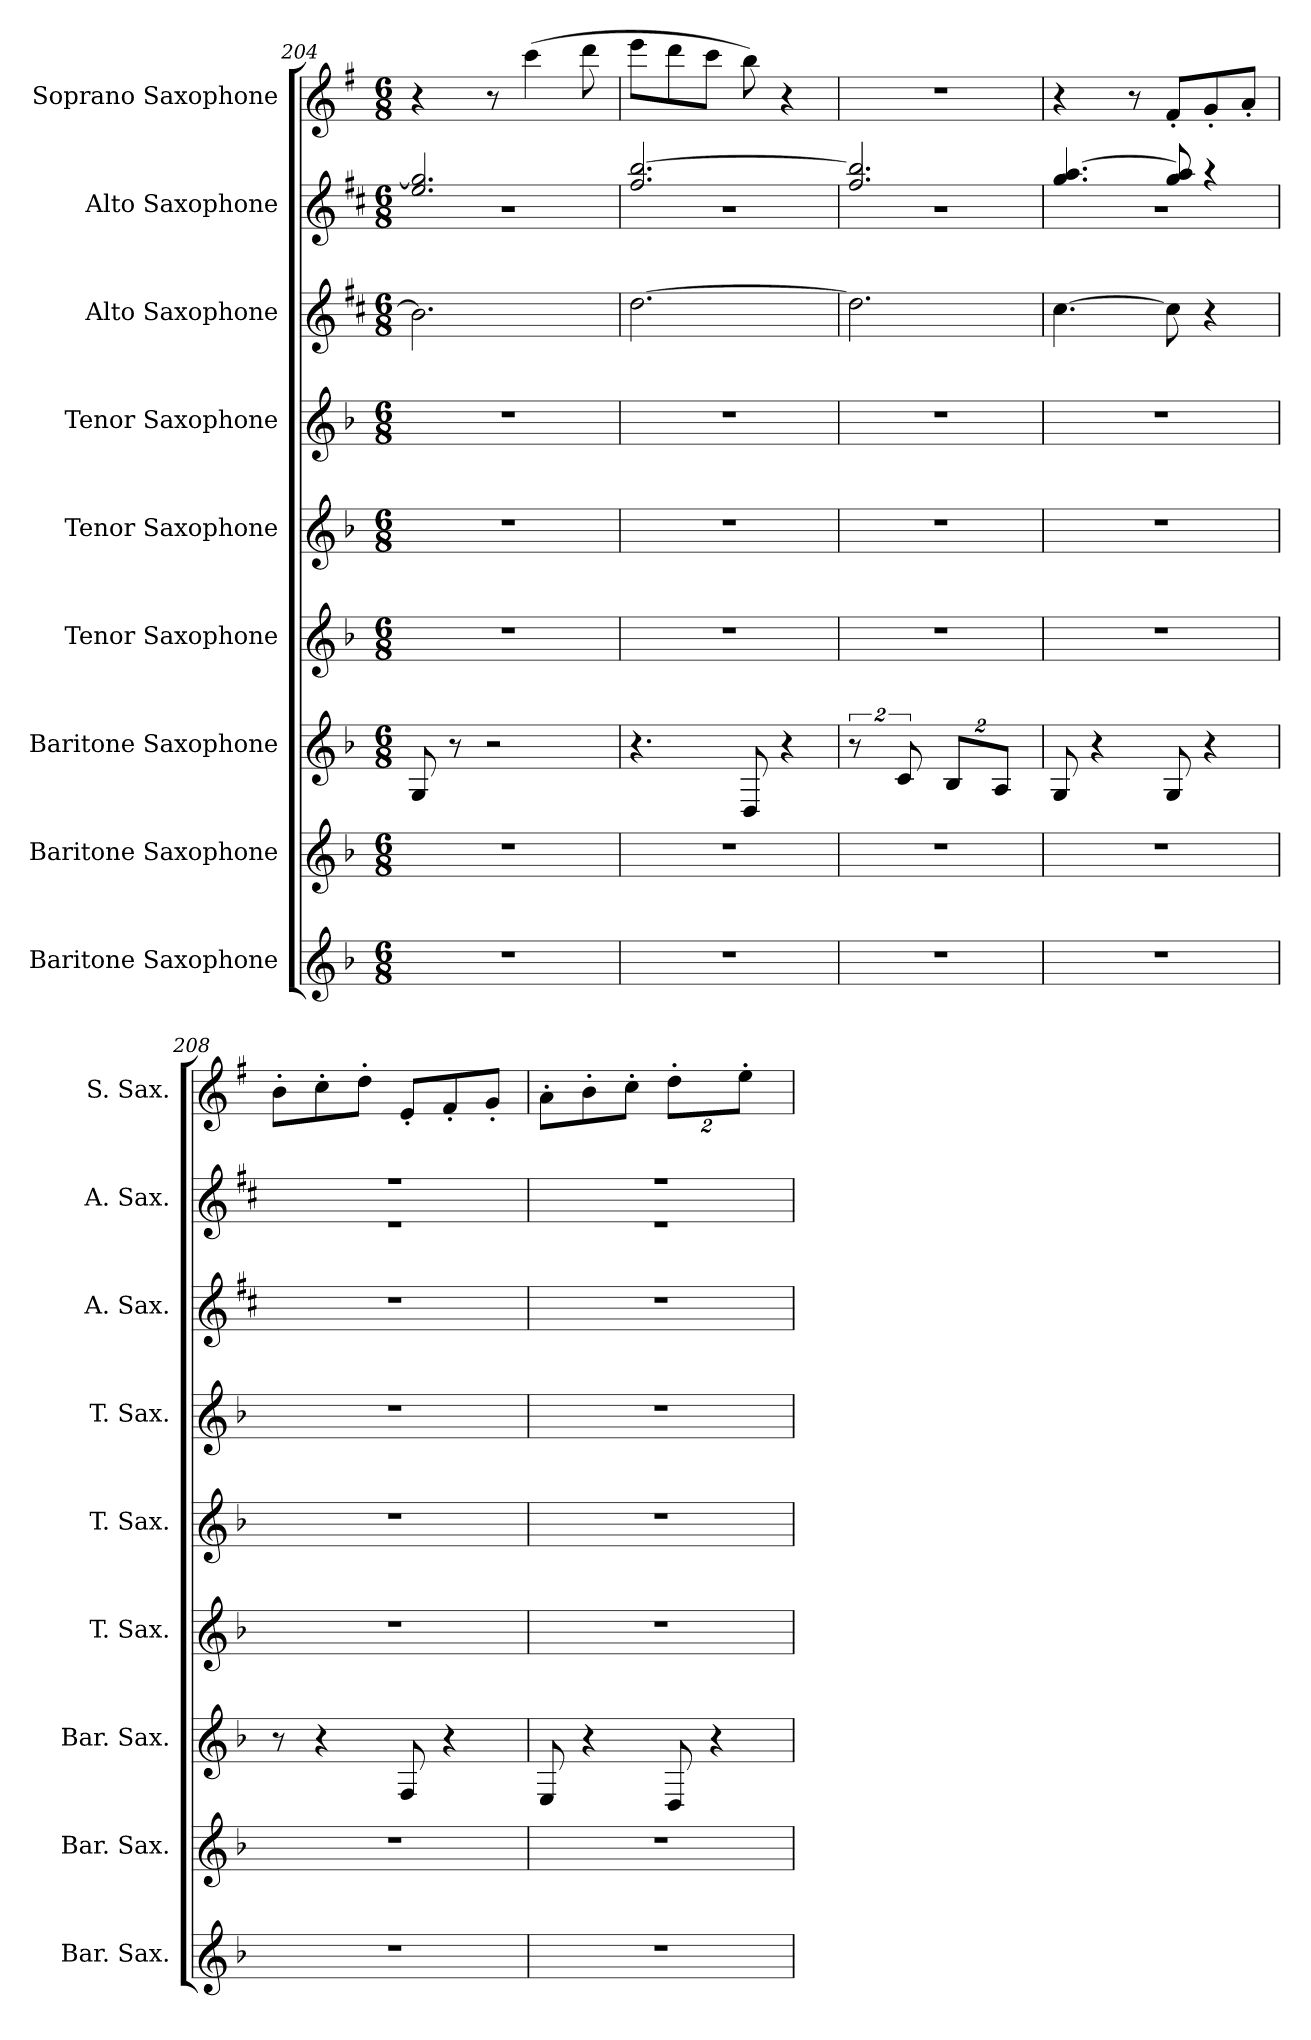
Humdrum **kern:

**kern	**kern	**kern	**kern	**kern	**kern	**kern	**kern	**kern
*part9	*part8	*part7	*part6	*part5	*part4	*part3	*part2	*part1
*staff9	*staff8	*staff7	*staff6	*staff5	*staff4	*staff3	*staff2	*staff1
*I"Baritone Saxophone	*I"Baritone Saxophone	*I"Baritone Saxophone	*I"Tenor Saxophone	*I"Tenor Saxophone	*I"Tenor Saxophone	*I"Alto Saxophone	*I"Alto Saxophone	*I"Soprano Saxophone
*I'Bar. Sax.	*I'Bar. Sax.	*I'Bar. Sax.	*I'T. Sax.	*I'T. Sax.	*I'T. Sax.	*I'A. Sax.	*I'A. Sax.	*I'S. Sax.
*clefG2	*clefG2	*clefG2	*clefG2	*clefG2	*clefG2	*clefG2	*clefG2	*clefG2
*ITrd12c21	*ITrd12c21	*ITrd12c21	*ITrd8c14	*ITrd8c14	*ITrd8c14	*ITrd5c9	*ITrd5c9	*ITrd1c2
*k[b-]	*k[b-]	*k[b-]	*k[b-]	*k[b-]	*k[b-]	*k[b-]	*k[b-]	*k[b-]
*M6/8	*M6/8	*M6/8	*M6/8	*M6/8	*M6/8	*M6/8	*M6/8	*M6/8
=204	=204	=204	=204	=204	=204	=204	=204	=204
*	*	*	*	*	*	*	*^	*
2.r	2.r	8GG/	2.r	2.r	2.r	2.d\]	2.g/ 2.b-/]	2.r	4r
.	.	8r	.	.	.	.	.	.	.
.	.	2r	.	.	.	.	.	.	8r
.	.	.	.	.	.	.	.	.	(4bb-\
.	.	.	.	.	.	.	.	.	8ccc\
=205	=205	=205	=205	=205	=205	=205	=205	=205	=205
2.r	2.r	4.r	2.r	2.r	2.r	[2.f\	2.a/ [2.dd/	2.r	8ddd\L
.	.	.	.	.	.	.	.	.	8ccc\
.	.	.	.	.	.	.	.	.	8bb-\J
.	.	8DD/	.	.	.	.	.	.	8aa\)
.	.	4r	.	.	.	.	.	.	4r
=206	=206	=206	=206	=206	=206	=206	=206	=206	=206
2.r	2.r	16%3r	2.r	2.r	2.r	2.f\]	2.a/ 2.dd/]	2.r	2.r
.	.	16%3C/	.	.	.	.	.	.	.
*	*	*Xbrackettup	*	*	*	*	*	*	*
.	.	16%3BB-/L	.	.	.	.	.	.	.
.	.	16%3AA/J	.	.	.	.	.	.	.
=207	=207	=207	=207	=207	=207	=207	=207	=207	=207
2.r	2.r	8GG/	2.r	2.r	2.r	[4.e\	4.b-/ [4.cc/	2.r	4r
.	.	4r	.	.	.	.	.	.	.
.	.	.	.	.	.	.	.	.	8r
.	.	8GG/	.	.	.	8e\]	8b-/ 8cc/]	.	8e'/L
.	.	4r	.	.	.	4r	4r	.	8f'/
.	.	.	.	.	.	.	.	.	8g'/J
!!LO:PB:g=z
=208	=208	=208	=208	=208	=208	=208	=208	=208	=208
2.r	2.r	8r	2.r	2.r	2.r	2.r	2.r	2.r	8a'\L
.	.	4r	.	.	.	.	.	.	8b-'\
.	.	.	.	.	.	.	.	.	8cc'\J
.	.	8FF/	.	.	.	.	.	.	8d'/L
.	.	4r	.	.	.	.	.	.	8e'/
.	.	.	.	.	.	.	.	.	8f'/J
=209	=209	=209	=209	=209	=209	=209	=209	=209	=209
2.r	2.r	8EE/	2.r	2.r	2.r	2.r	2.r	2.r	8g'\L
.	.	4r	.	.	.	.	.	.	8a'\
.	.	.	.	.	.	.	.	.	8b-'\J
*	*	*	*	*	*	*	*	*	*Xbrackettup
.	.	8DD/	.	.	.	.	.	.	16%3cc'\L
.	.	4r	.	.	.	.	.	.	.
.	.	.	.	.	.	.	.	.	16%3dd'\J
*	*	*	*	*	*	*	*v	*v	*
=	=	=	=	=	=	=	=	=
*-	*-	*-	*-	*-	*-	*-	*-	*-
